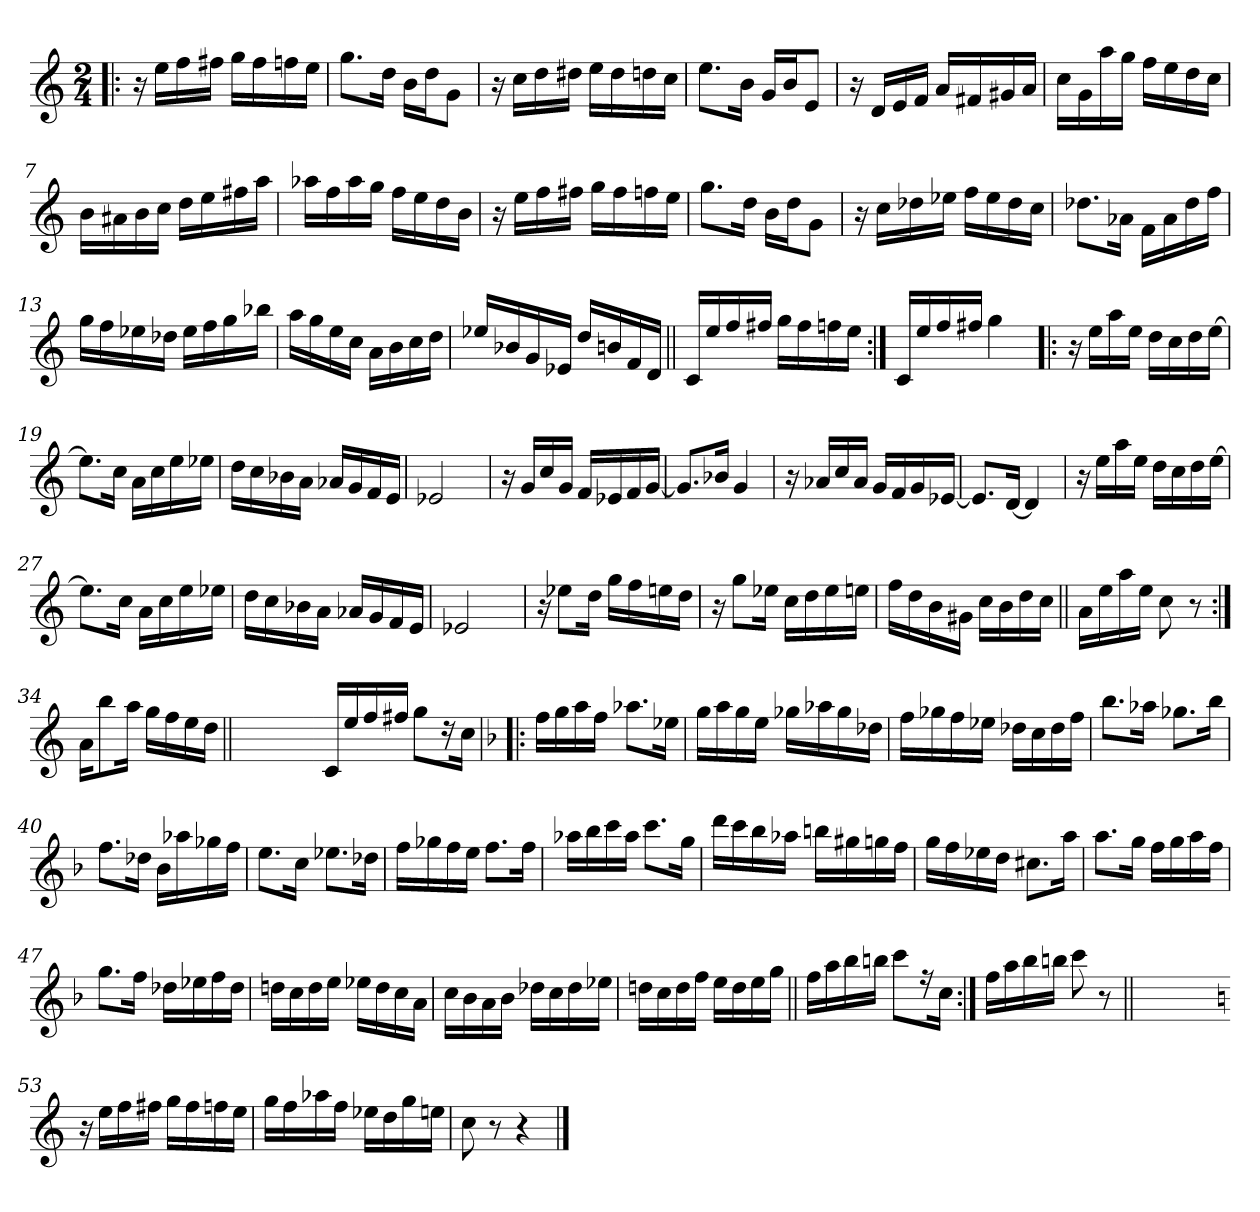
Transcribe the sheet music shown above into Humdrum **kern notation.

**kern
*part1
*staff1
*clefG2
*k[]
*C:
*M2/4
=1!|:
16r
16ee\LL
16ff\
16ff#X\JJ
16gg\LL
16ff#\
16ffn\
16ee\JJ
=2
8.gg\L
16dd\Jk
16b\LL
16dd\J
8g\J
=3
16r
16cc\LL
16dd\
16dd#X\JJ
16ee\LL
16dd#\
16ddn\
16cc\JJ
=4
8.ee\L
16b\Jk
16g/LL
16b/J
8e/J
!!LO:LB:g=z
=5
16r
16d/LL
16e/
16f/JJ
16a/LL
16f#X/
16g#X/
16a/JJ
=6
16cc\LL
16g\
16aa\
16gg\JJ
16ff\LL
16ee\
16dd\
16cc\JJ
=7
16b\LL
16a#X\
16b\
16cc\JJ
16dd\LL
16ee\
16ff#X\
16aa\JJ
=8
16aa-X\LL
16ff\
16aa-\
16gg\JJ
16ff\LL
16ee\
16dd\
16b\JJ
!!LO:LB:g=z
=9
16r
16ee\LL
16ff\
16ff#X\JJ
16gg\LL
16ff#\
16ffn\
16ee\JJ
=10
8.gg\L
16dd\Jk
16b\LL
16dd\J
8g\J
=11
16r
16cc\LL
16dd-X\
16ee-X\JJ
16ff\LL
16ee-\
16dd-\
16cc\JJ
=12
8.dd-X\L
16a-X\Jk
16f\LL
16a-\
16dd-\
16ff\JJ
!!LO:LB:g=z
=13
16gg\LL
16ff\
16ee-X\
16dd-X\JJ
16ee-\LL
16ff\
16gg\
16bb-X\JJ
=14
16aa\LL
16gg\
16ee\
16cc\JJ
16a\LL
16b\
16cc\
16dd\JJ
=15
16ee-X/LL
16b-X/
16g/
16e-X/JJ
16dd/LL
16bn/
16f/
16d/JJ
=16||
16c/LL
16ee/
16ff/
16ff#X/JJ
16gg\LL
16ff#\
16ffn\
16ee\JJ
!!LO:LB:g=z
=17:|!
16c/LL
16ee/
16ff/
16ff#X/JJ
4gg\
=18!|:
16r
16ee\LL
16aa\
16ee\JJ
16dd\LL
16cc\
16dd\
[16ee\JJ
=19
8.ee\L]
16cc\Jk
16a\LL
16cc\
16ee\
16ee-X\JJ
=20
16dd\LL
16cc\
16b-X\
16a\JJ
16a-X/LL
16g/
16f/
16e/JJ
!!LO:LB:g=z
=21
2e-X/
=22
16r
16g/LL
16cc/
16g/JJ
16f/LL
16e-X/
16f/
[16g/JJ
=23
8.g/L]
16b-X/Jk
4g/
=24
16r
16a-X/LL
16cc/
16a-/JJ
16g/LL
16f/
16g/
[16e-X/JJ
!!LO:LB:g=z
=25
8.e-/L]
[16d/Jk
4d/]
=26
16r
16ee\LL
16aa\
16ee\JJ
16dd\LL
16cc\
16dd\
[16ee\JJ
=27
8.ee\L]
16cc\Jk
16a\LL
16cc\
16ee\
16ee-X\JJ
=28
16dd\LL
16cc\
16b-X\
16a\JJ
16a-X/LL
16g/
16f/
16e/JJ
!!LO:LB:g=z
=29
2e-X/
=30
16r
8ee-X\L
16dd\Jk
16gg\LL
16ff\
16een\
16dd\JJ
=31
16r
8gg\L
16ee-X\Jk
16cc\LL
16dd\
16ee-\
16een\JJ
=32
16ff\LL
16dd\
16b\
16g#X\JJ
16cc\LL
16b\
16dd\
16cc\JJ
!!LO:LB:g=z
=33||
16a\LL
16ee\
16aa\
16ee\JJ
8cc\
8r
=34:|!
16a\KL
8bb\
16aa\Jk
16gg\LL
16ff\
16ee\
16dd\JJ
=34X1||
*stria0
2ryy
!!LO:PB:g=z
=35-
*stria5
16c/LL
16ee/
16ff/
16ff#X/JJ
8gg\L
16r
16cc\Jk
=36!|:
*k[b-]
*F:
16ff\LL
16gg\
16aa\
16ff\JJ
8.aa-X\L
16ee-X\Jk
=37
16gg\LL
16aa\
16gg\
16ee\JJ
16gg-X\LL
16aa-X\
16gg-\
16dd-X\JJ
=38
16ff\LL
16gg-X\
16ff\
16ee-X\JJ
16dd-X\LL
16cc\
16dd-\
16ff\JJ
!!LO:LB:g=z
=39
8.bb-\L
16aa-X\Jk
8.gg-X\L
16bb-\Jk
=40
8.ff\L
16dd-X\Jk
16b-\LL
16aa-X\
16gg-X\
16ff\JJ
=41
8.ee\L
16cc\Jk
8.ee-X\L
16dd-X\Jk
=42
16ff\LL
16gg-X\
16ff\
16ee\JJ
8.ff\L
16ff\Jk
!!LO:LB:g=z
=43
16aa-X\LL
16bb-\
16ccc\
16aa-\JJ
8.ccc\L
16gg\Jk
=44
16ddd\LL
16ccc\
16bb-\
16aa-X\JJ
16bbn\LL
16gg#X\
16ggn\
16ff\JJ
=45
16gg\LL
16ff\
16ee-X\
16dd\JJ
8.cc#X\L
16aa\Jk
=46
8.aa\L
16gg\Jk
16ff\LL
16gg\
16aa\
16ff\JJ
!!LO:LB:g=z
=47
8.gg\L
16ff\Jk
16dd-X\LL
16ee-X\
16ff\
16dd-\JJ
=48
16ddn\LL
16cc\
16dd\
16ee\JJ
16ee-X\LL
16dd\
16cc\
16a\JJ
=49
16cc\LL
16b-\
16a\
16b-\JJ
16dd-X\LL
16cc\
16dd-\
16ee-X\JJ
=50
16ddn\LL
16cc\
16dd\
16ff\JJ
16ee\LL
16dd\
16ee\
16gg\JJ
!!LO:LB:g=z
=51||
16ff\LL
16aa\
16bb-\
16bbn\JJ
8ccc\L
16r
16cc\Jk
=52:|!
16ff\LL
16aa\
16bb-\
16bbn\JJ
8ccc\
8r
=52X2||
*stria0
2ryy
!!LO:LB:g=z
=53-
*stria5
*k[]
*C:
16r
16ee\LL
16ff\
16ff#X\JJ
16gg\LL
16ff#\
16ffn\
16ee\JJ
=54
16gg\LL
16ff\
16aa-X\
16ff\JJ
16ee-X\LL
16dd\
16gg\
16een\JJ
=55
8cc\
8r
4r
==
*-
